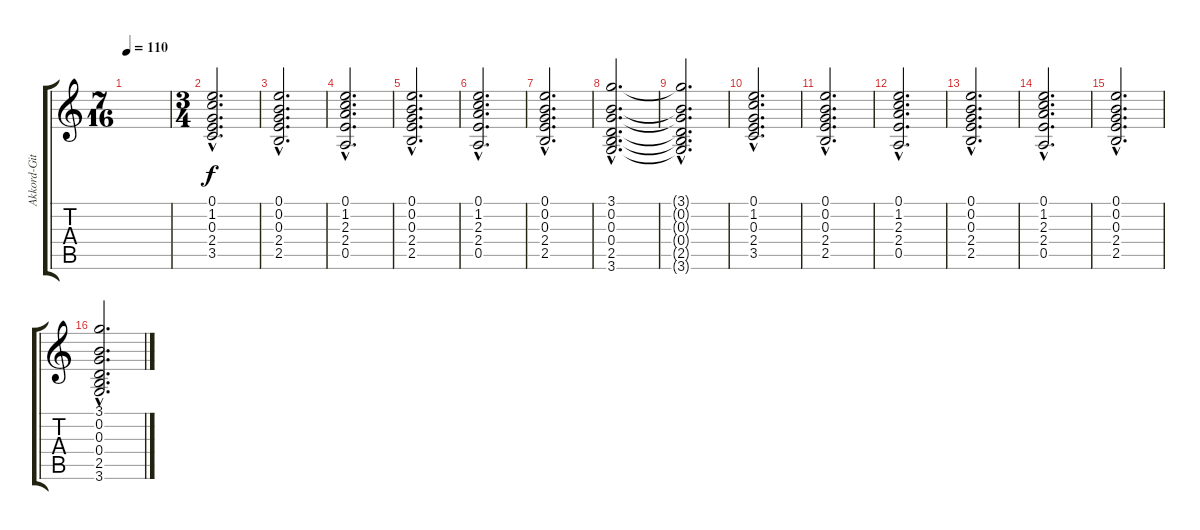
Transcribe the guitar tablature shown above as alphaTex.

\track ("Akkord-Gitarre" "Akkord-Git") {instrument acousticguitarnylon}
\staff {score tabs}
\tuning (E4 B3 G3 D3 A2 E2) {hide}
\ts (7 16)
\tempo 110
\clef g2
\ks c
|
\ts (3 4)
(0.1{hac} 1.2{hac} 0.3{hac} 2.4{hac} 3.5{hac}).2{d} |
(0.1{hac} 0.2{hac} 0.3{hac} 2.4{hac} 2.5{hac}).2{d} |
(0.1{hac} 1.2{hac} 2.3{hac} 2.4{hac} 0.5{hac}).2{d} |
(0.1{hac} 0.2{hac} 0.3{hac} 2.4{hac} 2.5{hac}).2{d} |
(0.1{hac} 1.2{hac} 2.3{hac} 2.4{hac} 0.5{hac}).2{d} |
(0.1{hac} 0.2{hac} 0.3{hac} 2.4{hac} 2.5{hac}).2{d} |
(3.1{hac} 0.2{hac} 0.3{hac} 0.4{hac} 2.5{hac} 3.6{hac}).2{d} |
(3.1{hac t} 0.2{hac t} 0.3{hac t} 0.4{hac t} 2.5{hac t} 3.6{hac t}).2{d} |
(0.1{hac} 1.2{hac} 0.3{hac} 2.4{hac} 3.5{hac}).2{d} |
(0.1{hac} 0.2{hac} 0.3{hac} 2.4{hac} 2.5{hac}).2{d} |
(0.1{hac} 1.2{hac} 2.3{hac} 2.4{hac} 0.5{hac}).2{d} |
(0.1{hac} 0.2{hac} 0.3{hac} 2.4{hac} 2.5{hac}).2{d} |
(0.1{hac} 1.2{hac} 2.3{hac} 2.4{hac} 0.5{hac}).2{d} |
(0.1{hac} 0.2{hac} 0.3{hac} 2.4{hac} 2.5{hac}).2{d} |
(3.1{hac} 0.2{hac} 0.3{hac} 0.4{hac} 2.5{hac} 3.6{hac}).2{d}
